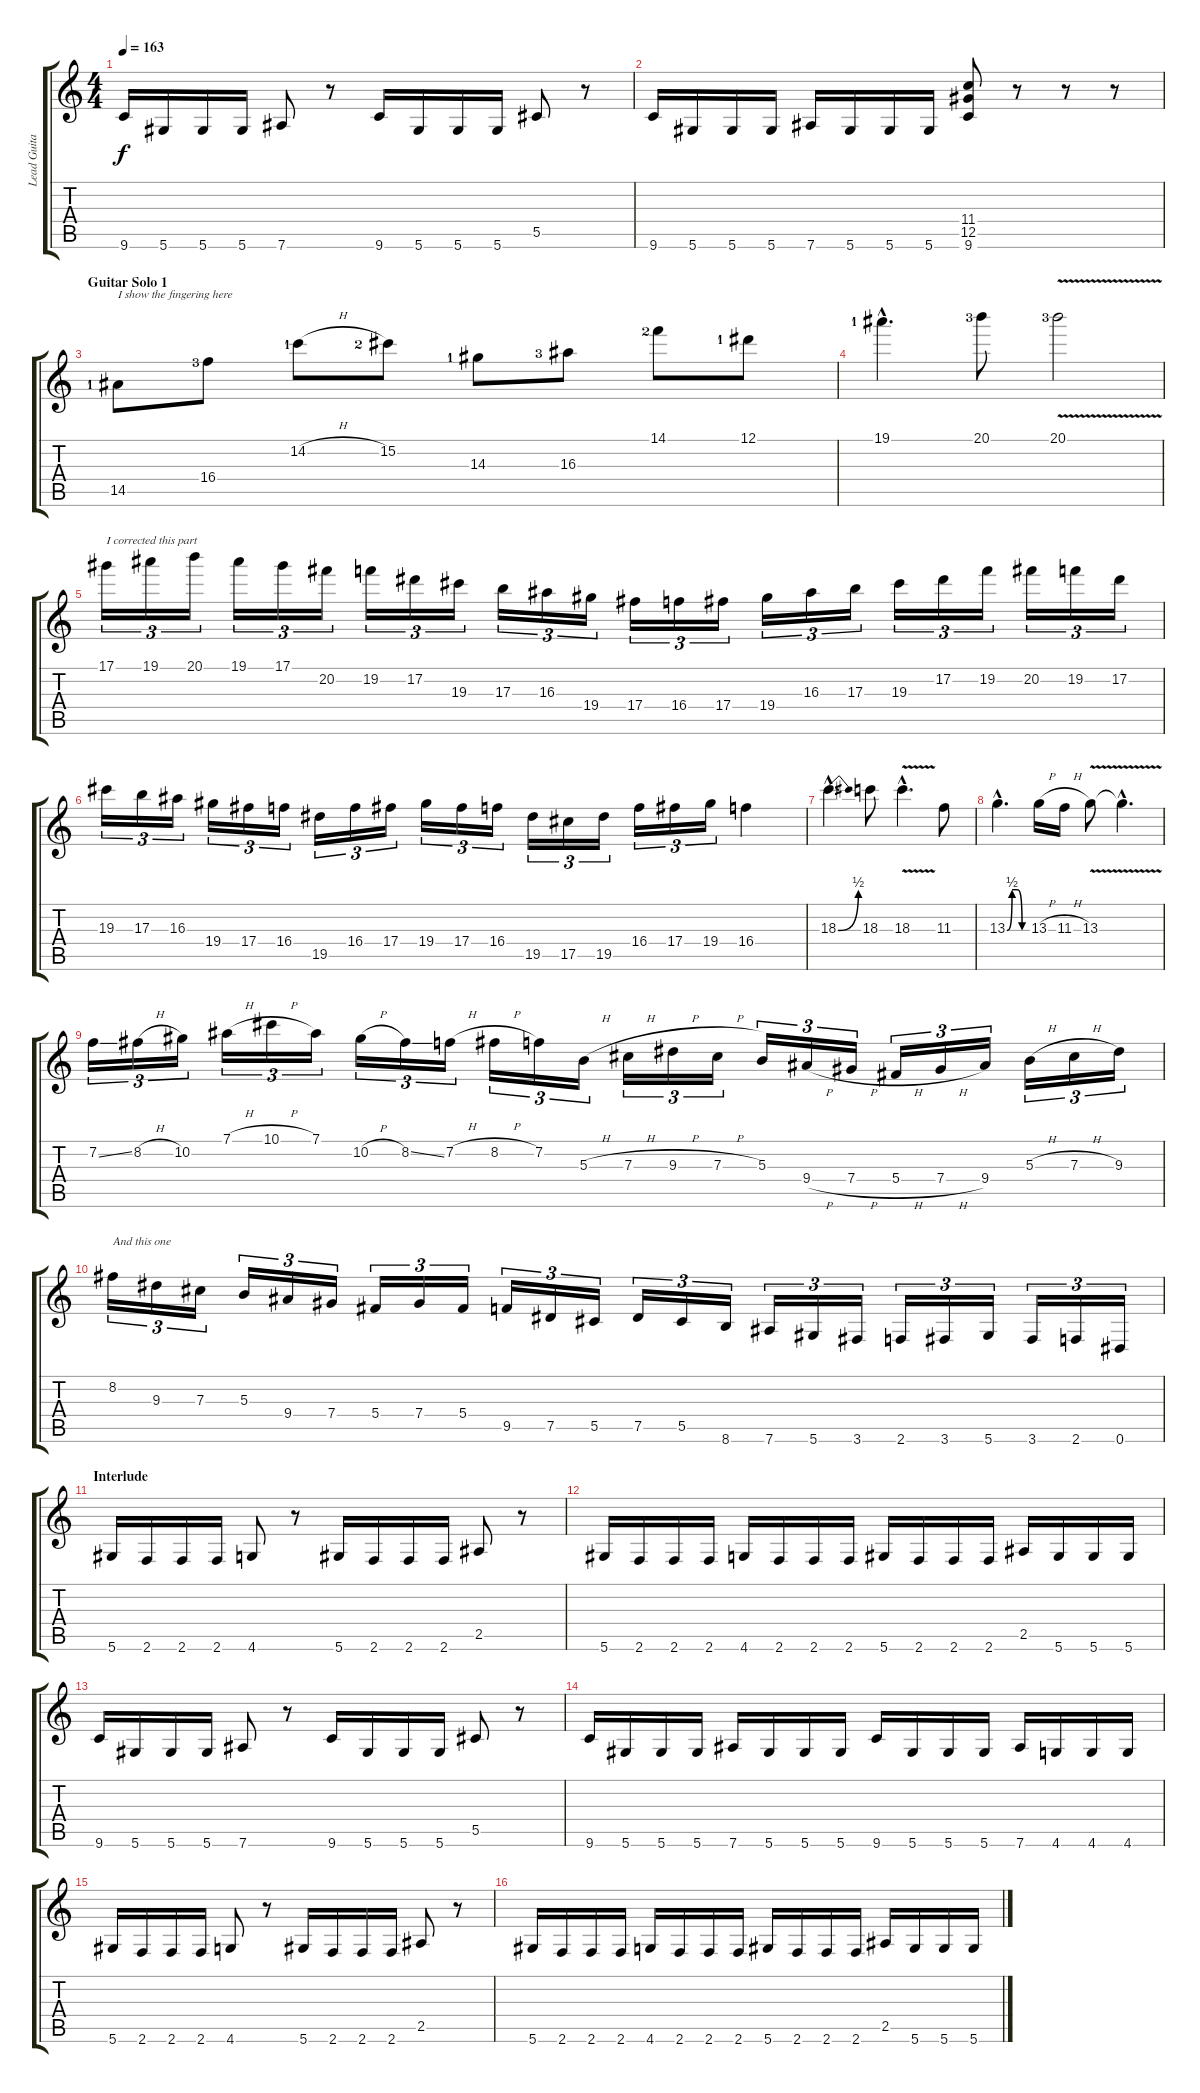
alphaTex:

\track ("Lead Guitar (Jani)" "Lead Guita") {instrument distortionguitar}
\staff {score tabs}
\tuning (Eb4 Bb3 Gb3 Db3 Ab2 Eb2) {hide}
\ts (4 4)
\tempo 163
\clef g2
\ks c
9.6.16{dy f} 5.6.16 5.6.16 5.6.16 7.6.8 r.8 9.6.16 5.6.16 5.6.16 5.6.16 5.5.8 r.8 |
9.6.16 5.6.16 5.6.16 5.6.16 7.6.16 5.6.16 5.6.16 5.6.16 (11.4 12.5 9.6).8 r.8 r.8 r.8 |
\section ("" "Guitar Solo 1")
14.5{lf 2}.8{txt "I show the fingering here"} 16.4{lf 4}.8 14.2{h lf 2}.8 15.2{lf 3}.8 14.3{lf 2}.8 16.3{lf 4}.8 14.1{lf 3}.8 12.1{lf 2}.8 |
19.1{hac lf 2}.4{d} 20.1{lf 4}.8 20.1{v lf 4}.2 |
17.1.16{tu (3 2) txt "I corrected this part"} 19.1.16{tu (3 2)} 20.1.16{tu (3 2)} 19.1.16{tu (3 2)} 17.1.16{tu (3 2)} 20.2.16{tu (3 2)} 19.2.16{tu (3 2)} 17.2.16{tu (3 2)} 19.3.16{tu (3 2)} 17.3.16{tu (3 2)} 16.3.16{tu (3 2)} 19.4.16{tu (3 2)} 17.4.16{tu (3 2)} 16.4.16{tu (3 2)} 17.4.16{tu (3 2)} 19.4.16{tu (3 2)} 16.3.16{tu (3 2)} 17.3.16{tu (3 2)} 19.3.16{tu (3 2)} 17.2.16{tu (3 2)} 19.2.16{tu (3 2)} 20.2.16{tu (3 2)} 19.2.16{tu (3 2)} 17.2.16{tu (3 2)} |
19.3.16{tu (3 2)} 17.3.16{tu (3 2)} 16.3.16{tu (3 2)} 19.4.16{tu (3 2)} 17.4.16{tu (3 2)} 16.4.16{tu (3 2)} 19.5.16{tu (3 2)} 16.4.16{tu (3 2)} 17.4.16{tu (3 2)} 19.4.16{tu (3 2)} 17.4.16{tu (3 2)} 16.4.16{tu (3 2)} 19.5.16{tu (3 2)} 17.5.16{tu (3 2)} 19.5.16{tu (3 2)} 16.4.16{tu (3 2)} 17.4.16{tu (3 2)} 19.4.16{tu (3 2)} 16.4.4 |
18.3{be (bend 0 0 60 2) hac}.4{d} 18.3.8 18.3{v hac}.4{d} 11.3.8 |
13.3{be (custom 0 0 15 2 30 2 45 0 60 0) hac}.4{d} 13.3{h}.16 11.3{h}.16 13.3{v}.8 13.3{hac t}.4{d} |
7.2{ss}.16{tu (3 2)} 8.2{h}.16{tu (3 2)} 10.2.16{tu (3 2)} 7.1{h}.16{tu (3 2)} 10.1{h}.16{tu (3 2)} 7.1.16{tu (3 2)} 10.2{h}.16{tu (3 2)} 8.2{ss}.16{tu (3 2)} 7.2{h}.16{tu (3 2)} 8.2{h}.16{tu (3 2)} 7.2.16{tu (3 2)} 5.3{h}.16{tu (3 2)} 7.3{h}.16{tu (3 2)} 9.3{h}.16{tu (3 2)} 7.3{h}.16{tu (3 2)} 5.3.16{tu (3 2)} 9.4{h}.16{tu (3 2)} 7.4{h}.16{tu (3 2)} 5.4{h}.16{tu (3 2)} 7.4{h}.16{tu (3 2)} 9.4.16{tu (3 2)} 5.3{h}.16{tu (3 2)} 7.3{h}.16{tu (3 2)} 9.3.16{tu (3 2)} |
8.2.16{tu (3 2) txt "And this one"} 9.3.16{tu (3 2)} 7.3.16{tu (3 2)} 5.3.16{tu (3 2)} 9.4.16{tu (3 2)} 7.4.16{tu (3 2)} 5.4.16{tu (3 2)} 7.4.16{tu (3 2)} 5.4.16{tu (3 2)} 9.5.16{tu (3 2)} 7.5.16{tu (3 2)} 5.5.16{tu (3 2)} 7.5.16{tu (3 2)} 5.5.16{tu (3 2)} 8.6.16{tu (3 2)} 7.6.16{tu (3 2)} 5.6.16{tu (3 2)} 3.6.16{tu (3 2)} 2.6.16{tu (3 2)} 3.6.16{tu (3 2)} 5.6.16{tu (3 2)} 3.6.16{tu (3 2)} 2.6.16{tu (3 2)} 0.6.16{tu (3 2)} |
\section ("" "Interlude")
5.6.16 2.6.16 2.6.16 2.6.16 4.6.8 r.8 5.6.16 2.6.16 2.6.16 2.6.16 2.5.8 r.8 |
5.6.16 2.6.16 2.6.16 2.6.16 4.6.16 2.6.16 2.6.16 2.6.16 5.6.16 2.6.16 2.6.16 2.6.16 2.5.16 5.6.16 5.6.16 5.6.16 |
9.6.16 5.6.16 5.6.16 5.6.16 7.6.8 r.8 9.6.16 5.6.16 5.6.16 5.6.16 5.5.8 r.8 |
9.6.16 5.6.16 5.6.16 5.6.16 7.6.16 5.6.16 5.6.16 5.6.16 9.6.16 5.6.16 5.6.16 5.6.16 7.6.16 4.6.16 4.6.16 4.6.16 |
5.6.16 2.6.16 2.6.16 2.6.16 4.6.8 r.8 5.6.16 2.6.16 2.6.16 2.6.16 2.5.8 r.8 |
5.6.16 2.6.16 2.6.16 2.6.16 4.6.16 2.6.16 2.6.16 2.6.16 5.6.16 2.6.16 2.6.16 2.6.16 2.5.16 5.6.16 5.6.16 5.6.16
